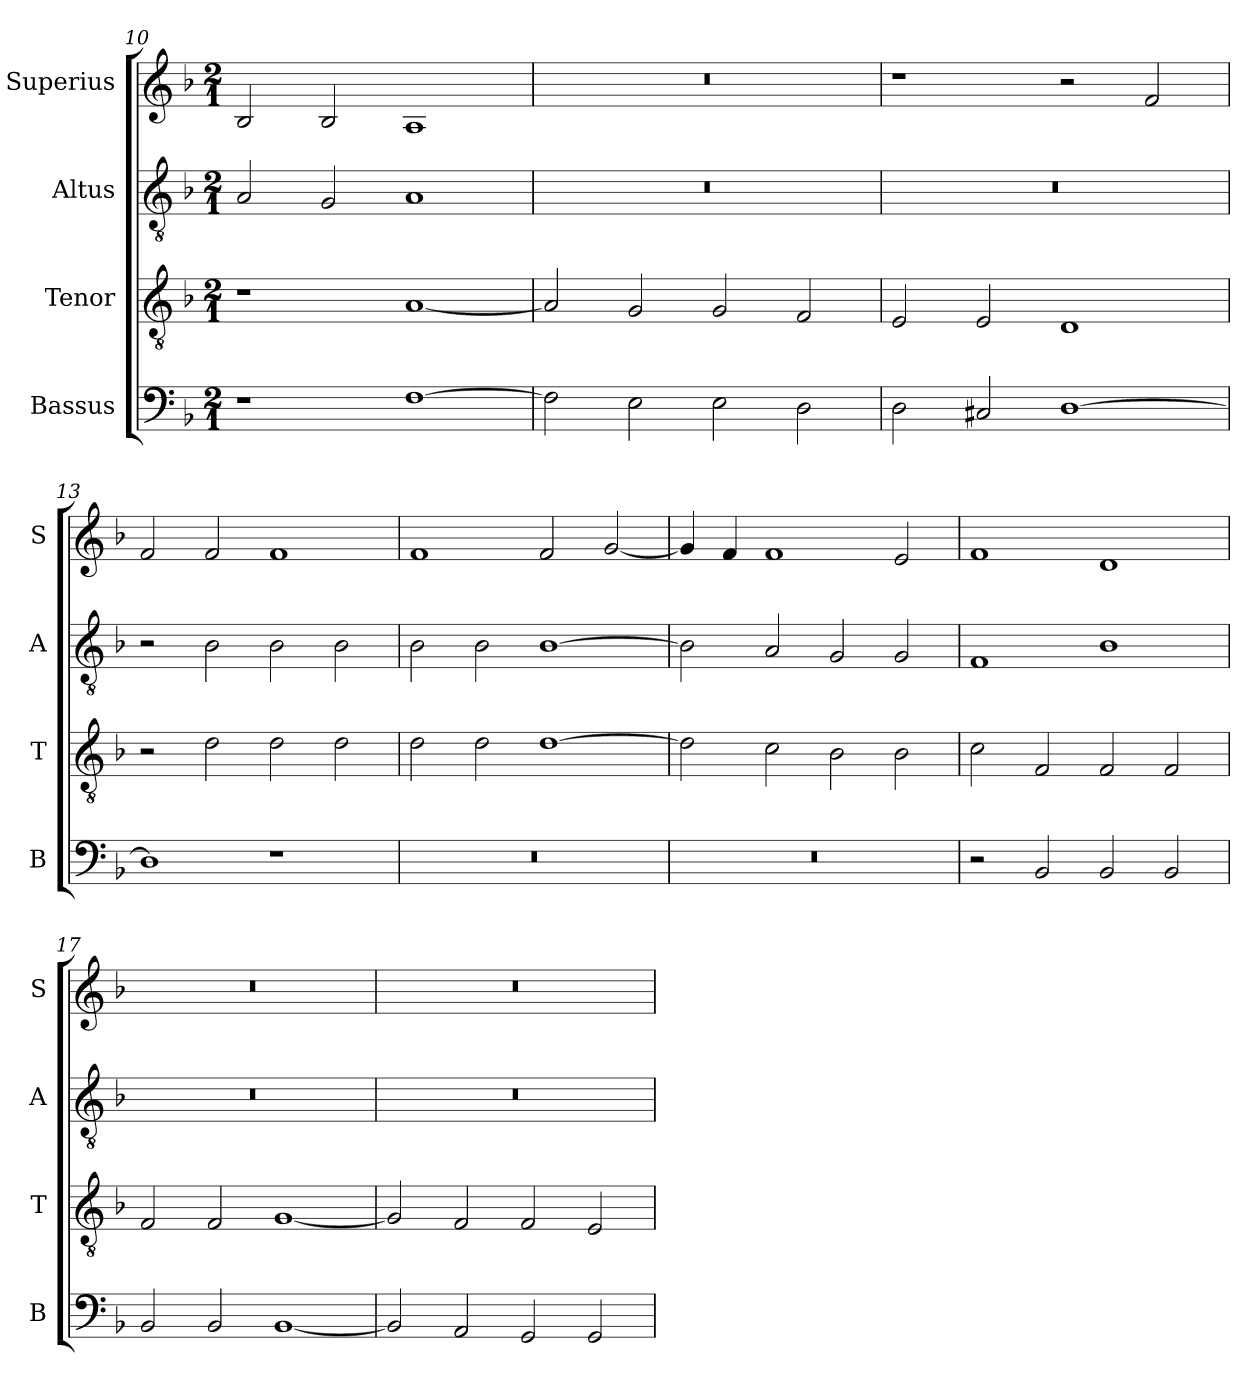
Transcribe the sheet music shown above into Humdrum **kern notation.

**kern	**kern	**kern	**kern
*part4	*part3	*part2	*part1
*staff4	*staff3	*staff2	*staff1
*I"Bassus	*I"Tenor	*I"Altus	*I"Superius
*I'B	*I'T	*I'A	*I'S
*clefF4	*clefGv2	*clefGv2	*clefG2
*k[b-]	*k[b-]	*k[b-]	*k[b-]
*M2/1	*M2/1	*M2/1	*M2/1
=10	=10	=10	=10
1r	1r	2A/	2B-/
.	.	2G/	2B-/
[1F	[1A	1A	1A
=11	=11	=11	=11
2F\]	2A/]	0r	0r
2E\	2G/	.	.
2E\	2G/	.	.
2D\	2F/	.	.
=12	=12	=12	=12
2D\	2E/	0r	1r
2C#X/	2E/	.	.
[1D	1D	.	2r
.	.	.	2f/
=13	=13	=13	=13
1D]	2r	2r	2f/
.	2d\	2B-\	2f/
1r	2d\	2B-\	1f
.	2d\	2B-\	.
=14	=14	=14	=14
0r	2d\	2B-\	1f
.	2d\	2B-\	.
.	[1d	[1B-	2f/
.	.	.	[2g/
=15	=15	=15	=15
0r	2d\]	2B-\]	4g/]
.	.	.	4f/
.	2c\	2A/	1f
.	2B-\	2G/	.
.	2B-\	2G/	2e/
=16	=16	=16	=16
2r	2c\	1F	1f
2BB-/	2F/	.	.
2BB-/	2F/	1B-	1d
2BB-/	2F/	.	.
=17	=17	=17	=17
2BB-/	2F/	0r	0r
2BB-/	2F/	.	.
[1BB-	[1G	.	.
=18	=18	=18	=18
2BB-/]	2G/]	0r	0r
2AA/	2F/	.	.
2GG/	2F/	.	.
2GG/	2E/	.	.
=	=	=	=
*-	*-	*-	*-
